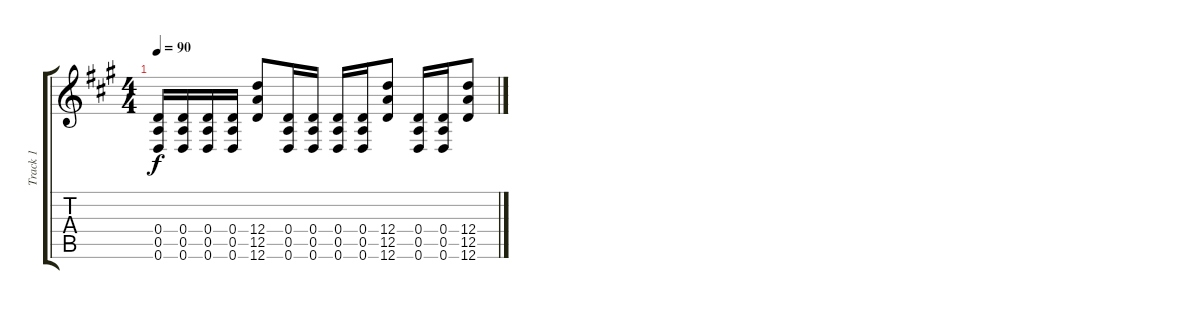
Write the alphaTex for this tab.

\track ("Track 1" "Track 1") {instrument overdrivenguitar}
\staff {score tabs}
\tuning (E4 B3 G3 D3 A2 D2) {hide}
\ts (4 4)
\tempo 90
\clef g2
\ks f#minor
(0.4 0.5 0.6).16{dy f} (0.4 0.5 0.6).16 (0.4 0.5 0.6).16 (0.4 0.5 0.6).16 (12.4 12.5 12.6).8 (0.4 0.5 0.6).16 (0.4 0.5 0.6).16 (0.4 0.5 0.6).16 (0.4 0.5 0.6).16 (12.4 12.5 12.6).8 (0.4 0.5 0.6).16 (0.4 0.5 0.6).16 (12.4 12.5 12.6).8
